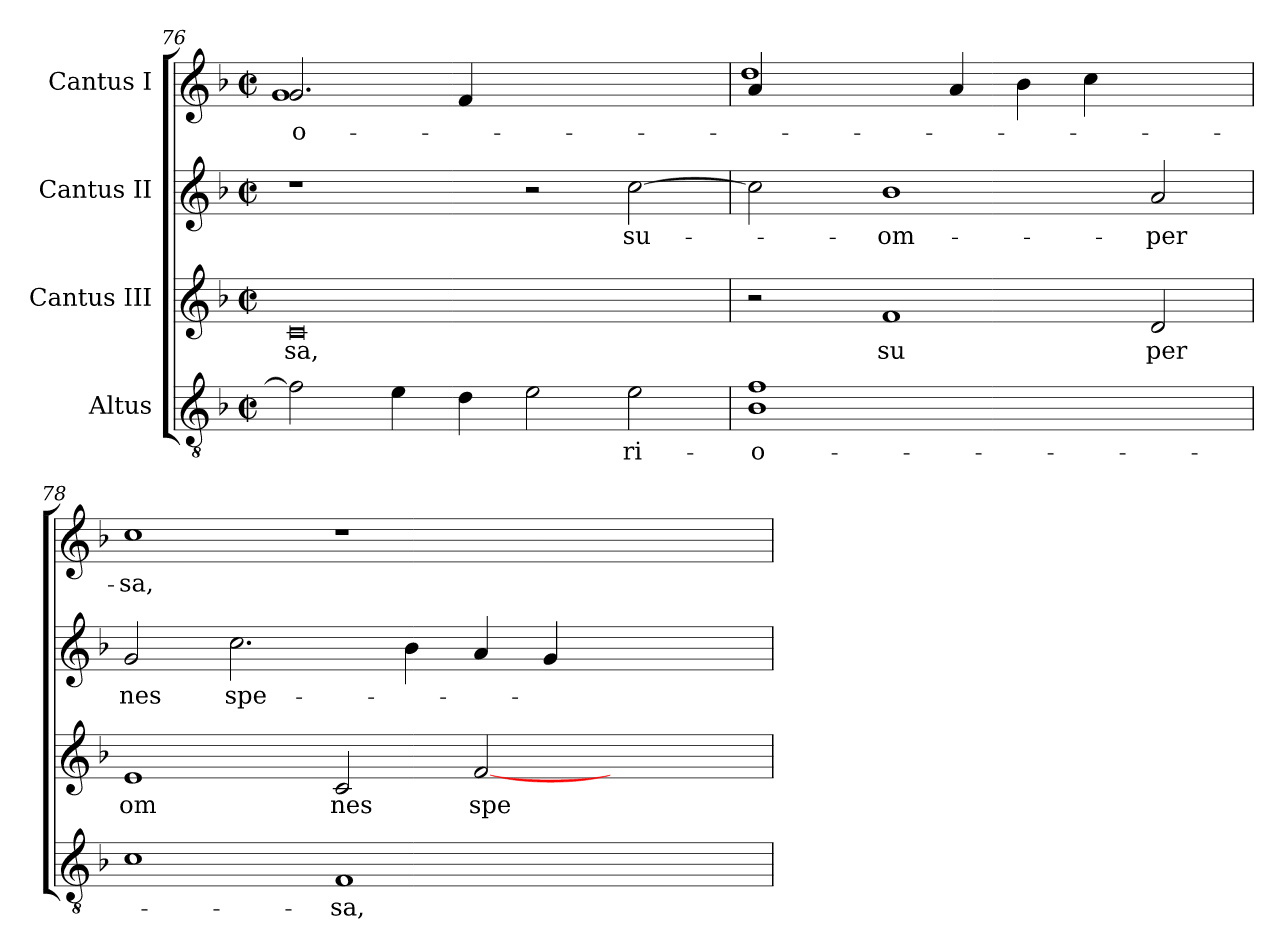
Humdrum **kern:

**kern	**text	**kern	**text	**kern	**text	**kern	**text
*part4	*part4	*part3	*part3	*part2	*part2	*part1	*part1
*staff4	*staff4	*staff3	*staff3	*staff2	*staff2	*staff1	*staff1
*I"Altus	*	*I"Cantus III	*	*I"Cantus II	*	*I"Cantus I	*
*clefGv2	*	*clefG2	*	*clefG2	*	*clefG2	*
*k[b-]	*	*k[b-]	*	*k[b-]	*	*k[b-]	*
*F:	*	*F:	*	*F:	*	*F:	*
*M2/2	*	*M2/2	*	*M2/2	*	*M2/2	*
*met(c|)	*	*met(c|)	*	*met(c|)	*	*met(c|)	*
=76	=76	=76	=76	=76	=76	=76	=76
!	!	!LO:N:vis=0	!LO:LY:b:cj	!	!	!	!LO:LY:b:cj
*	*	*	*	*	*	*^	*
2f\]	.	1c	sa,	1r	.	2.g/	1g	-o-
4e\	.	.	.	.	.	.	.	.
4d\	.	.	.	.	.	4f/	.	.
2e\	.	1ryy	.	2r	.	1ryy	1ryy	.
!	!LO:LY:b:cj	!	!	!	!LO:LY:b:cj	!	!	!
2e\	-ri-	.	.	[>2cc\	su-	.	.	.
=77	=77	=77	=77	=77	=77	=77	=77	=77
!	!LO:LY:b:rj	!	!	!	!	!	!	!
1f 1B-	-o-	2r	.	2cc\]	.	4a/	1dd	.
.	.	.	.	.	.	2ryy	.	.
!	!	!	!LO:LY:b:cj	!	!LO:LY:b:cj	!	!	!
.	.	1f	su	1b-	om-	.	.	.
.	.	.	.	.	.	4a/	.	.
1ryy	.	.	.	.	.	2ryy	4b-\	.
.	.	.	.	.	.	.	4cc\	.
!	!	!	!LO:LY:b:cj	!	!LO:LY:b:cj	!	!	!
.	.	2d/	per	2a/	-per	2ryy	2ryy	.
=78	=78	=78	=78	=78	=78	=78	=78	=78
!	!	!	!LO:LY:b:cj	!	!LO:LY:b:cj	!	!	!LO:LY:b:cj
*	*	*	*	*	*	*v	*v	*
1c	.	1e	om	2g/	-nes	1cc	-sa,
!	!	!	!	!	!LO:LY:b	!	!
.	.	.	.	2.cc\	spe-	.	.
!	!LO:LY:b:cj	!	!LO:LY:b:cj	!	!	!LO:N:vis=1	!
1F	-sa,	2c/	nes	.	.	0r	.
.	.	.	.	4b-\	.	.	.
!	!	!	!LO:LY:b	!	!	!	!
.	.	[<2f/	spe	4a/	.	.	.
.	.	.	.	4g/	.	.	.
1ryy	.	1ryy	.	1ryy	.	.	.
=	=	=	=	=	=	=	=
*-	*-	*-	*-	*-	*-	*-	*-
